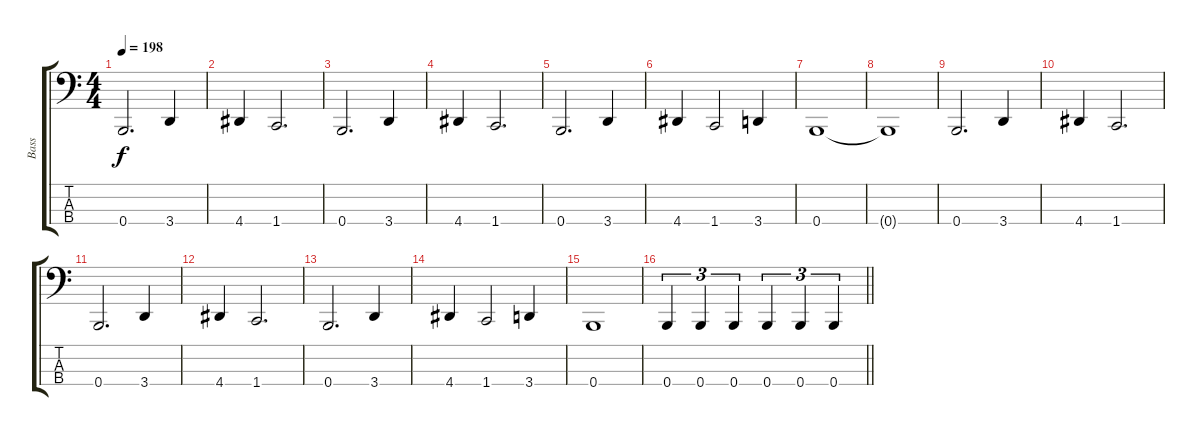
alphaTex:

\track ("Bass" "Bass") {instrument electricbassfinger}
\staff {score tabs}
\tuning (D2 A1 E1 B0) {hide}
\ts (4 4)
\section ("" "")
\tempo 198
\clef f4
\ks c
0.4.2{d dy f volume 6} 3.4.4 |
4.4.4 1.4.2{d} |
0.4.2{d} 3.4.4 |
4.4.4 1.4.2{d} |
0.4.2{d volume 5} 3.4.4 |
4.4.4 1.4.2 3.4.4 |
0.4.1 |
0.4{t}.1 |
0.4.2{d volume 4} 3.4.4 |
4.4.4 1.4.2{d} |
0.4.2{d} 3.4.4 |
4.4.4 1.4.2{d} |
0.4.2{d volume 3} 3.4.4 |
4.4.4 1.4.2 3.4.4 |
0.4.1 |
\barLineRight lightlight
0.4.4{tu (3 2)} 0.4.4{tu (3 2)} 0.4.4{tu (3 2)} 0.4.4{tu (3 2)} 0.4.4{tu (3 2)} 0.4.4{tu (3 2)}
